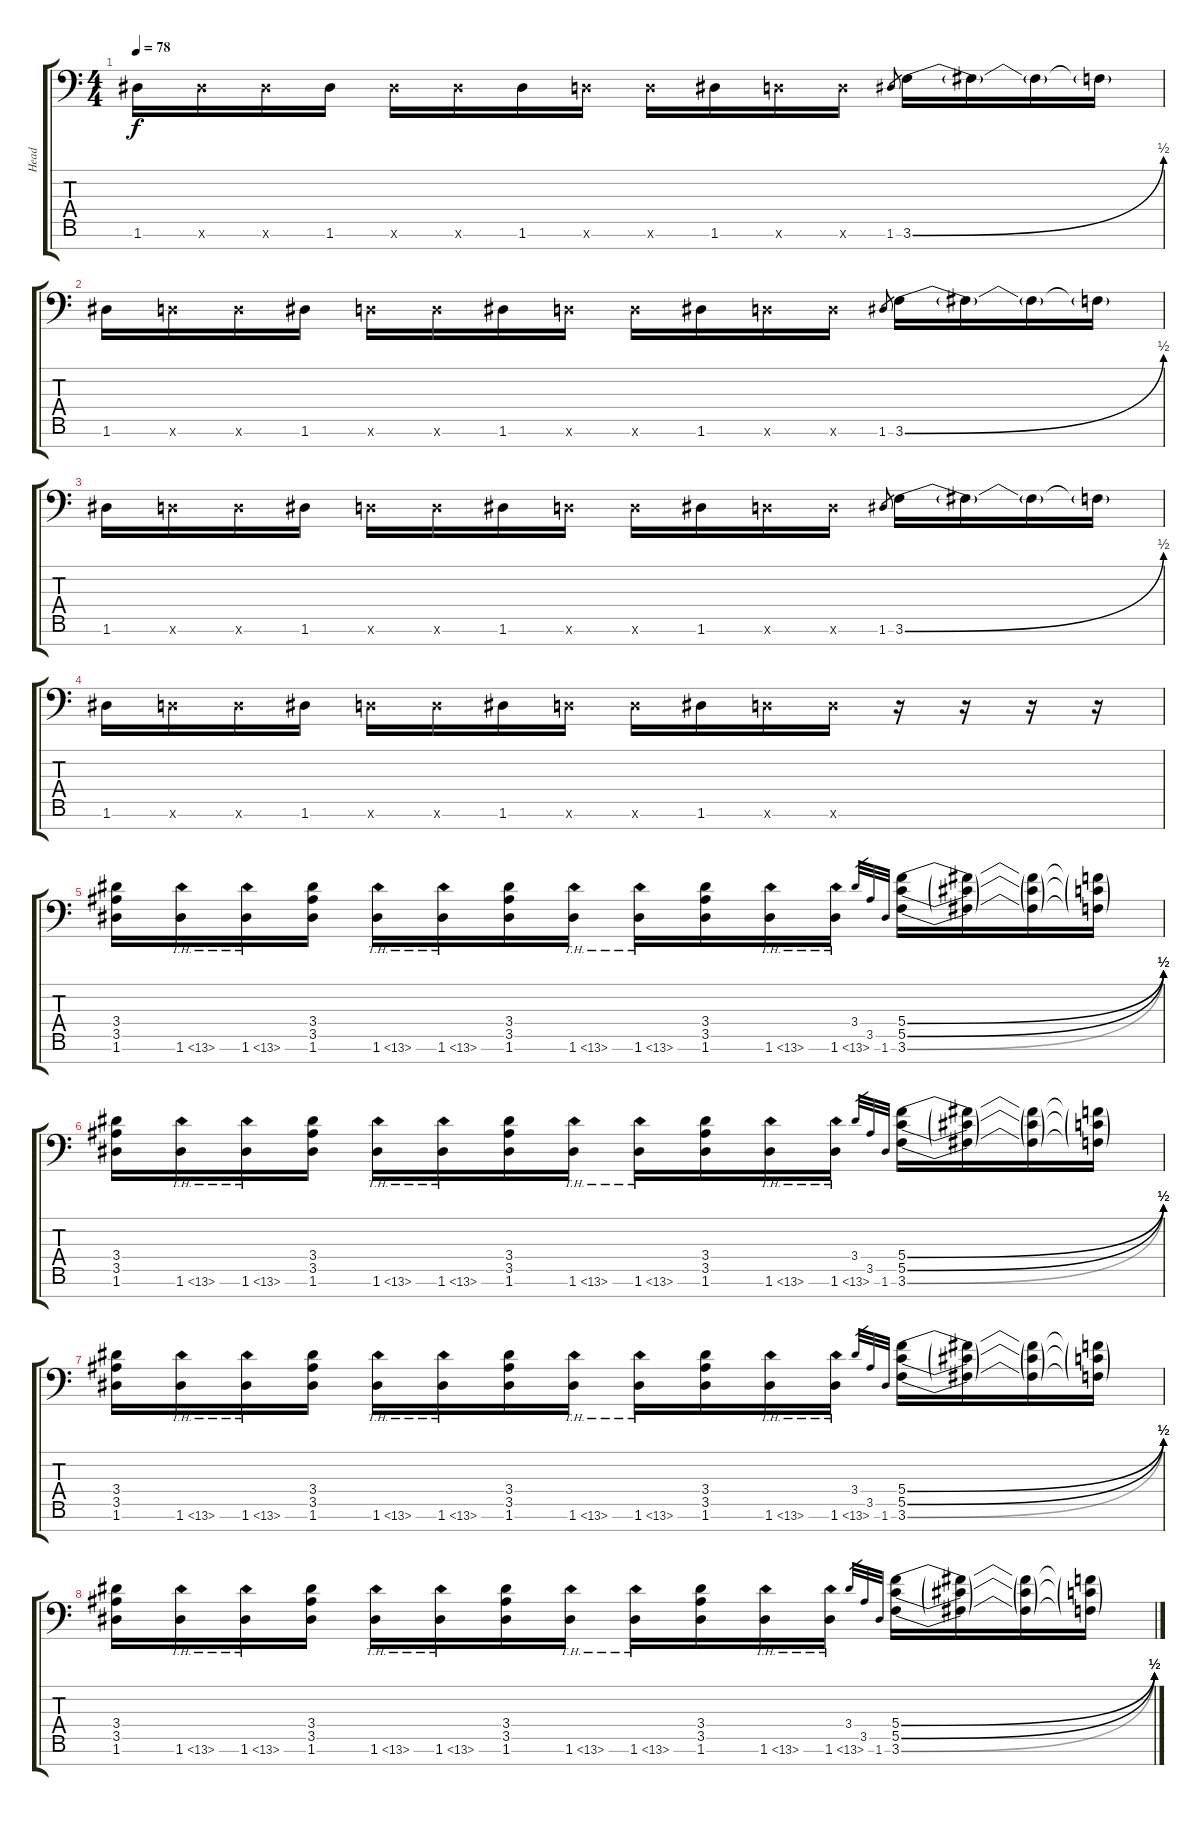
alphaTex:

\track ("Head" "Head") {instrument distortionguitar}
\staff {score tabs}
\tuning (D4 A3 F3 C3 G2 D2 A1) {hide}
\ts (4 4)
\tempo 78
\clef f4
\ks c
1.6.16{dy f instrument electricguitarclean} 1.6{x}.16 1.6{x}.16 1.6.16 1.6{x}.16 1.6{x}.16 1.6.16 0.6{x}.16 0.6{x}.16 1.6.16 0.6{x}.16 0.6{x}.16 1.6.8{gr} 3.6{be (bend 0 0 60 2)}.16 3.6{t}.16 3.6{t}.16 3.6{t}.16 |
1.6.16 0.6{x}.16 0.6{x}.16 1.6.16 0.6{x}.16 0.6{x}.16 1.6.16 0.6{x}.16 0.6{x}.16 1.6.16 0.6{x}.16 0.6{x}.16 1.6.8{gr} 3.6{be (bend 0 0 60 2)}.16 3.6{t}.16 3.6{t}.16 3.6{t}.16 |
1.6.16 0.6{x}.16 0.6{x}.16 1.6.16 0.6{x}.16 0.6{x}.16 1.6.16 0.6{x}.16 0.6{x}.16 1.6.16 0.6{x}.16 0.6{x}.16 1.6.8{gr} 3.6{be (bend 0 0 60 2)}.16 3.6{t}.16 3.6{t}.16 3.6{t}.16 |
1.6.16 0.6{x}.16 0.6{x}.16 1.6.16 0.6{x}.16 0.6{x}.16 1.6.16 0.6{x}.16 0.6{x}.16 1.6.16 0.6{x}.16 0.6{x}.16 r.16{volume 16 instrument distortionguitar} r.16 r.16 r.16 |
(3.4 3.5 1.6).16 1.6{th 12}.16 1.6{th 12}.16 (3.4 3.5 1.6).16 1.6{th 12}.16 1.6{th 12}.16 (3.4 3.5 1.6).16 1.6{th 12}.16 1.6{th 12}.16 (3.4 3.5 1.6).16 1.6{th 12}.16 1.6{th 12}.16 3.4.32{gr} 3.5.32{gr} 1.6.32{gr} (5.4{be (bend 0 0 60 2)} 5.5{be (bend 0 0 60 2)} 3.6{be (bend 0 0 60 2)}).16 (5.4{t} 5.5{t} 3.6{t}).16 (5.4{t} 5.5{t} 3.6{t}).16 (5.4{t} 5.5{t} 3.6{t}).16 |
(3.4 3.5 1.6).16 1.6{th 12}.16 1.6{th 12}.16 (3.4 3.5 1.6).16 1.6{th 12}.16 1.6{th 12}.16 (3.4 3.5 1.6).16 1.6{th 12}.16 1.6{th 12}.16 (3.4 3.5 1.6).16 1.6{th 12}.16 1.6{th 12}.16 3.4.32{gr} 3.5.32{gr} 1.6.32{gr} (5.4{be (bend 0 0 60 2)} 5.5{be (bend 0 0 60 2)} 3.6{be (bend 0 0 60 2)}).16 (5.4{t} 5.5{t} 3.6{t}).16 (5.4{t} 5.5{t} 3.6{t}).16 (5.4{t} 5.5{t} 3.6{t}).16 |
(3.4 3.5 1.6).16 1.6{th 12}.16 1.6{th 12}.16 (3.4 3.5 1.6).16 1.6{th 12}.16 1.6{th 12}.16 (3.4 3.5 1.6).16 1.6{th 12}.16 1.6{th 12}.16 (3.4 3.5 1.6).16 1.6{th 12}.16 1.6{th 12}.16 3.4.32{gr} 3.5.32{gr} 1.6.32{gr} (5.4{be (bend 0 0 60 2)} 5.5{be (bend 0 0 60 2)} 3.6{be (bend 0 0 60 2)}).16 (5.4{t} 5.5{t} 3.6{t}).16 (5.4{t} 5.5{t} 3.6{t}).16 (5.4{t} 5.5{t} 3.6{t}).16 |
(3.4 3.5 1.6).16 1.6{th 12}.16 1.6{th 12}.16 (3.4 3.5 1.6).16 1.6{th 12}.16 1.6{th 12}.16 (3.4 3.5 1.6).16 1.6{th 12}.16 1.6{th 12}.16 (3.4 3.5 1.6).16 1.6{th 12}.16 1.6{th 12}.16 3.4.32{gr} 3.5.32{gr} 1.6.32{gr} (5.4{be (bend 0 0 60 2)} 5.5{be (bend 0 0 60 2)} 3.6{be (bend 0 0 60 2)}).16 (5.4{t} 5.5{t} 3.6{t}).16 (5.4{t} 5.5{t} 3.6{t}).16 (5.4{t} 5.5{t} 3.6{t}).16
